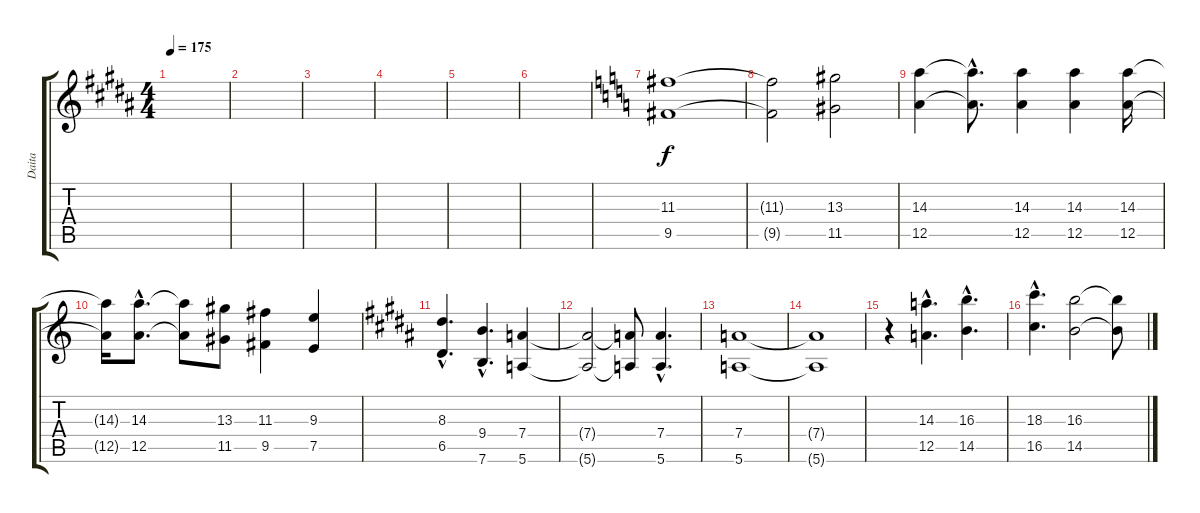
\track ("Daita" "Daita") {instrument distortionguitar}
\staff {score tabs}
\tuning (E4 B3 G3 D3 A2 E2) {hide}
\ts (4 4)
\tempo 175
\clef g2
\ks b
|
|
|
|
|
|
\ks c
(11.3 9.5).1 |
(11.3{t} 9.5{t}).2 (13.3 11.5).2 |
(14.3 12.5).4 (14.3{hac t} 12.5{hac t}).8{d} (14.3 12.5).4 (14.3 12.5).4 (14.3 12.5).16 |
(14.3{t} 12.5{t}).16 (14.3{hac} 12.5{hac}).8{d} (14.3{t} 12.5{t}).8 (13.3 11.5).8 (11.3 9.5).4 (9.3 7.5).4 |
\ks b
(8.3{hac} 6.5{hac}).4{d} (9.4{hac} 7.6{hac}).4{d} (7.4 5.6).4 |
(7.4{t} 5.6{t}).2 (7.4{t} 5.6{t}).8 (7.4{hac} 5.6{hac}).4{d} |
(7.4 5.6).1 |
(7.4{t} 5.6{t}).1 |
r.4 (14.3{hac} 12.5{hac}).4{d} (16.3{hac} 14.5{hac}).4{d} |
(18.3{hac} 16.5{hac}).4{d} (16.3 14.5).2 (16.3{t} 14.5{t}).8
